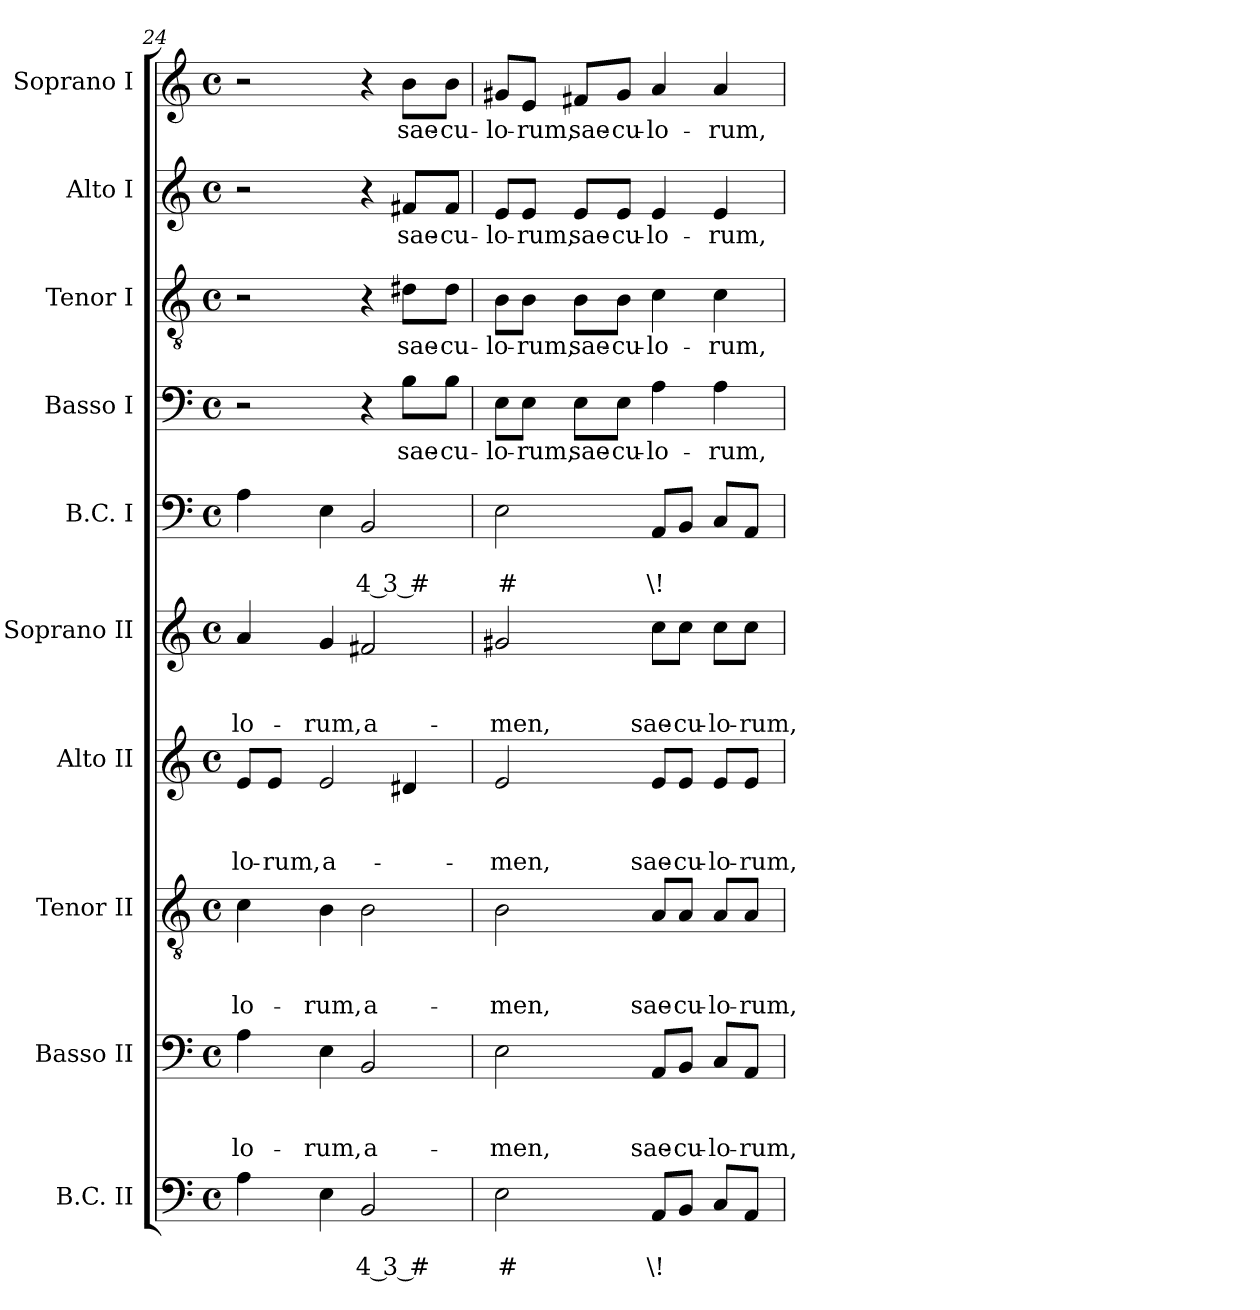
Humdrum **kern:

**kern	**text	**text	**kern	**text	**text	**text	**kern	**text	**text	**text	**kern	**text	**text	**text	**kern	**text	**text	**text	**kern	**text	**text	**kern	**text	**kern	**text	**kern	**text	**kern	**text
*part10	*part10	*part10	*part9	*part9	*part9	*part9	*part8	*part8	*part8	*part8	*part7	*part7	*part7	*part7	*part6	*part6	*part6	*part6	*part5	*part5	*part5	*part4	*part4	*part3	*part3	*part2	*part2	*part1	*part1
*staff10	*staff10	*staff10	*staff9	*staff9	*staff9	*staff9	*staff8	*staff8	*staff8	*staff8	*staff7	*staff7	*staff7	*staff7	*staff6	*staff6	*staff6	*staff6	*staff5	*staff5	*staff5	*staff4	*staff4	*staff3	*staff3	*staff2	*staff2	*staff1	*staff1
*I"B.C. II	*	*	*I"Basso II	*	*	*	*I"Tenor II	*	*	*	*I"Alto II	*	*	*	*I"Soprano II	*	*	*	*I"B.C. I	*	*	*I"Basso I	*	*I"Tenor I	*	*I"Alto I	*	*I"Soprano I	*
*I'BC2	*	*	*I'B 2	*	*	*	*I'T 2	*	*	*	*I'A 2	*	*	*	*I'S 2	*	*	*	*I'BC1	*	*	*I'B 1	*	*I'T 1	*	*I'A 1	*	*I'S 1	*
*clefF4	*	*	*clefF4	*	*	*	*clefGv2	*	*	*	*clefG2	*	*	*	*clefG2	*	*	*	*clefF4	*	*	*clefF4	*	*clefGv2	*	*clefG2	*	*clefG2	*
*k[]	*	*	*k[]	*	*	*	*k[]	*	*	*	*k[]	*	*	*	*k[]	*	*	*	*k[]	*	*	*k[]	*	*k[]	*	*k[]	*	*k[]	*
*C:	*	*	*C:	*	*	*	*C:	*	*	*	*C:	*	*	*	*C:	*	*	*	*C:	*	*	*C:	*	*C:	*	*C:	*	*C:	*
*M4/4	*	*	*M4/4	*	*	*	*M4/4	*	*	*	*M4/4	*	*	*	*M4/4	*	*	*	*M4/4	*	*	*M4/4	*	*M4/4	*	*M4/4	*	*M4/4	*
*met(c)	*	*	*met(c)	*	*	*	*met(c)	*	*	*	*met(c)	*	*	*	*met(c)	*	*	*	*met(c)	*	*	*met(c)	*	*met(c)	*	*met(c)	*	*met(c)	*
=24	=24	=24	=24	=24	=24	=24	=24	=24	=24	=24	=24	=24	=24	=24	=24	=24	=24	=24	=24	=24	=24	=24	=24	=24	=24	=24	=24	=24	=24
!	!	!	!	!	!	!LO:LY:b	!	!	!	!	!	!	!	!	!	!	!	!	!	!	!	!	!	!	!	!	!	!	!
!	!	!	!	!	!	!	!	!	!	!LO:LY:b	!	!	!	!	!	!	!	!	!	!	!	!	!	!	!	!	!	!	!
!	!	!	!	!	!	!	!	!	!	!	!	!	!	!LO:LY:b	!	!	!	!	!	!	!	!	!	!	!	!	!	!	!
!	!	!	!	!	!	!	!	!	!	!	!	!	!	!	!	!	!	!LO:LY:b	!	!	!	!	!	!	!	!	!	!	!
4A\	.	.	4A\	.	.	-lo-	4c\	.	.	-lo-	8e/L	.	.	-lo-	4a/	.	.	-lo-	4A\	.	.	2r	.	2r	.	2r	.	2r	.
!	!	!	!	!	!	!	!	!	!	!	!	!	!	!LO:LY:b	!	!	!	!	!	!	!	!	!	!	!	!	!	!	!
.	.	.	.	.	.	.	.	.	.	.	8e/J	.	.	-rum,	.	.	.	.	.	.	.	.	.	.	.	.	.	.	.
!	!	!	!	!	!	!LO:LY:b	!	!	!	!	!	!	!	!	!	!	!	!	!	!	!	!	!	!	!	!	!	!	!
!	!	!	!	!	!	!	!	!	!	!LO:LY:b	!	!	!	!	!	!	!	!	!	!	!	!	!	!	!	!	!	!	!
!	!	!	!	!	!	!	!	!	!	!	!	!	!	!LO:LY:b	!	!	!	!	!	!	!	!	!	!	!	!	!	!	!
!	!	!	!	!	!	!	!	!	!	!	!	!	!	!	!	!	!	!LO:LY:b	!	!	!	!	!	!	!	!	!	!	!
4E\	.	.	4E\	.	.	-rum,	4B\	.	.	-rum,	2e/	.	.	a-	4g/	.	.	-rum,	4E\	.	.	.	.	.	.	.	.	.	.
!	!	!LO:LY:b	!	!	!	!	!	!	!	!	!	!	!	!	!	!	!	!	!	!	!	!	!	!	!	!	!	!	!
!	!	!	!	!	!	!LO:LY:b	!	!	!	!	!	!	!	!	!	!	!	!	!	!	!	!	!	!	!	!	!	!	!
!	!	!	!	!	!	!	!	!	!	!LO:LY:b	!	!	!	!	!	!	!	!	!	!	!	!	!	!	!	!	!	!	!
!	!	!	!	!	!	!	!	!	!	!	!	!	!	!	!	!	!	!LO:LY:b	!	!	!	!	!	!	!	!	!	!	!
!	!	!	!	!	!	!	!	!	!	!	!	!	!	!	!	!	!	!	!	!	!LO:LY:b	!	!	!	!	!	!	!	!
2BB/	.	4 3 #	2BB/	.	.	a-	2B\	.	.	a-	.	.	.	.	2f#X/	.	.	a-	2BB/	.	4 3 #	4r	.	4r	.	4r	.	4r	.
!	!	!	!	!	!	!	!	!	!	!	!	!	!	!	!	!	!	!	!	!	!	!	!LO:LY:b	!	!	!	!	!	!
!	!	!	!	!	!	!	!	!	!	!	!	!	!	!	!	!	!	!	!	!	!	!	!	!	!LO:LY:b	!	!	!	!
!	!	!	!	!	!	!	!	!	!	!	!	!	!	!	!	!	!	!	!	!	!	!	!	!	!	!	!LO:LY:b	!	!
!	!	!	!	!	!	!	!	!	!	!	!	!	!	!	!	!	!	!	!	!	!	!	!	!	!	!	!	!	!LO:LY:b
.	.	.	.	.	.	.	.	.	.	.	4d#X/	.	.	.	.	.	.	.	.	.	.	8B\L	sae-	8d#X\L	sae-	8f#X/L	sae-	8b\L	sae-
!	!	!	!	!	!	!	!	!	!	!	!	!	!	!	!	!	!	!	!	!	!	!	!LO:LY:b	!	!	!	!	!	!
!	!	!	!	!	!	!	!	!	!	!	!	!	!	!	!	!	!	!	!	!	!	!	!	!	!LO:LY:b	!	!	!	!
!	!	!	!	!	!	!	!	!	!	!	!	!	!	!	!	!	!	!	!	!	!	!	!	!	!	!	!LO:LY:b	!	!
!	!	!	!	!	!	!	!	!	!	!	!	!	!	!	!	!	!	!	!	!	!	!	!	!	!	!	!	!	!LO:LY:b
.	.	.	.	.	.	.	.	.	.	.	.	.	.	.	.	.	.	.	.	.	.	8B\J	-cu-	8d#\J	-cu-	8f#/J	-cu-	8b\J	-cu-
=25	=25	=25	=25	=25	=25	=25	=25	=25	=25	=25	=25	=25	=25	=25	=25	=25	=25	=25	=25	=25	=25	=25	=25	=25	=25	=25	=25	=25	=25
!	!	!LO:LY:b	!	!	!	!	!	!	!	!	!	!	!	!	!	!	!	!	!	!	!	!	!	!	!	!	!	!	!
!	!	!	!	!	!	!LO:LY:b	!	!	!	!	!	!	!	!	!	!	!	!	!	!	!	!	!	!	!	!	!	!	!
!	!	!	!	!	!	!	!	!	!	!LO:LY:b	!	!	!	!	!	!	!	!	!	!	!	!	!	!	!	!	!	!	!
!	!	!	!	!	!	!	!	!	!	!	!	!	!	!LO:LY:b	!	!	!	!	!	!	!	!	!	!	!	!	!	!	!
!	!	!	!	!	!	!	!	!	!	!	!	!	!	!	!	!	!	!LO:LY:b	!	!	!	!	!	!	!	!	!	!	!
!	!	!	!	!	!	!	!	!	!	!	!	!	!	!	!	!	!	!	!	!	!LO:LY:b	!	!	!	!	!	!	!	!
!	!	!	!	!	!	!	!	!	!	!	!	!	!	!	!	!	!	!	!	!	!	!	!LO:LY:b	!	!	!	!	!	!
!	!	!	!	!	!	!	!	!	!	!	!	!	!	!	!	!	!	!	!	!	!	!	!	!	!LO:LY:b	!	!	!	!
!	!	!	!	!	!	!	!	!	!	!	!	!	!	!	!	!	!	!	!	!	!	!	!	!	!	!	!LO:LY:b	!	!
!	!	!	!	!	!	!	!	!	!	!	!	!	!	!	!	!	!	!	!	!	!	!	!	!	!	!	!	!	!LO:LY:b
2E\	.	#	2E\	.	.	-men,	2B\	.	.	-men,	2e/	.	.	-men,	2g#X/	.	.	-men,	2E\	.	#	8E\L	-lo-	8B\L	-lo-	8e/L	-lo-	8g#X/L	-lo-
!	!	!	!	!	!	!	!	!	!	!	!	!	!	!	!	!	!	!	!	!	!	!	!LO:LY:b	!	!	!	!	!	!
!	!	!	!	!	!	!	!	!	!	!	!	!	!	!	!	!	!	!	!	!	!	!	!	!	!LO:LY:b	!	!	!	!
!	!	!	!	!	!	!	!	!	!	!	!	!	!	!	!	!	!	!	!	!	!	!	!	!	!	!	!LO:LY:b	!	!
!	!	!	!	!	!	!	!	!	!	!	!	!	!	!	!	!	!	!	!	!	!	!	!	!	!	!	!	!	!LO:LY:b
.	.	.	.	.	.	.	.	.	.	.	.	.	.	.	.	.	.	.	.	.	.	8E\J	-rum,	8B\J	-rum,	8e/J	-rum,	8e/J	-rum,
!	!	!	!	!	!	!	!	!	!	!	!	!	!	!	!	!	!	!	!	!	!	!	!LO:LY:b	!	!	!	!	!	!
!	!	!	!	!	!	!	!	!	!	!	!	!	!	!	!	!	!	!	!	!	!	!	!	!	!LO:LY:b	!	!	!	!
!	!	!	!	!	!	!	!	!	!	!	!	!	!	!	!	!	!	!	!	!	!	!	!	!	!	!	!LO:LY:b	!	!
!	!	!	!	!	!	!	!	!	!	!	!	!	!	!	!	!	!	!	!	!	!	!	!	!	!	!	!	!	!LO:LY:b
.	.	.	.	.	.	.	.	.	.	.	.	.	.	.	.	.	.	.	.	.	.	8E\L	sae-	8B\L	sae-	8e/L	sae-	8f#X/L	sae-
!	!	!	!	!	!	!	!	!	!	!	!	!	!	!	!	!	!	!	!	!	!	!	!LO:LY:b	!	!	!	!	!	!
!	!	!	!	!	!	!	!	!	!	!	!	!	!	!	!	!	!	!	!	!	!	!	!	!	!LO:LY:b	!	!	!	!
!	!	!	!	!	!	!	!	!	!	!	!	!	!	!	!	!	!	!	!	!	!	!	!	!	!	!	!LO:LY:b	!	!
!	!	!	!	!	!	!	!	!	!	!	!	!	!	!	!	!	!	!	!	!	!	!	!	!	!	!	!	!	!LO:LY:b
.	.	.	.	.	.	.	.	.	.	.	.	.	.	.	.	.	.	.	.	.	.	8E\J	-cu-	8B\J	-cu-	8e/J	-cu-	8g#/J	-cu-
!	!	!LO:LY:b	!	!	!	!	!	!	!	!	!	!	!	!	!	!	!	!	!	!	!	!	!	!	!	!	!	!	!
!	!	!	!	!	!	!LO:LY:b	!	!	!	!	!	!	!	!	!	!	!	!	!	!	!	!	!	!	!	!	!	!	!
!	!	!	!	!	!	!	!	!	!	!LO:LY:b	!	!	!	!	!	!	!	!	!	!	!	!	!	!	!	!	!	!	!
!	!	!	!	!	!	!	!	!	!	!	!	!	!	!LO:LY:b	!	!	!	!	!	!	!	!	!	!	!	!	!	!	!
!	!	!	!	!	!	!	!	!	!	!	!	!	!	!	!	!	!	!LO:LY:b	!	!	!	!	!	!	!	!	!	!	!
!	!	!	!	!	!	!	!	!	!	!	!	!	!	!	!	!	!	!	!	!	!LO:LY:b	!	!	!	!	!	!	!	!
!	!	!	!	!	!	!	!	!	!	!	!	!	!	!	!	!	!	!	!	!	!	!	!LO:LY:b	!	!	!	!	!	!
!	!	!	!	!	!	!	!	!	!	!	!	!	!	!	!	!	!	!	!	!	!	!	!	!	!LO:LY:b	!	!	!	!
!	!	!	!	!	!	!	!	!	!	!	!	!	!	!	!	!	!	!	!	!	!	!	!	!	!	!	!LO:LY:b	!	!
!	!	!	!	!	!	!	!	!	!	!	!	!	!	!	!	!	!	!	!	!	!	!	!	!	!	!	!	!	!LO:LY:b
8AA/L	.	\!	8AA/L	.	.	sae-	8A/L	.	.	sae-	8e/L	.	.	sae-	8cc\L	.	.	sae-	8AA/L	.	\!	4A\	-lo-	4c\	-lo-	4e/	-lo-	4a/	-lo-
!	!	!	!	!	!	!LO:LY:b	!	!	!	!	!	!	!	!	!	!	!	!	!	!	!	!	!	!	!	!	!	!	!
!	!	!	!	!	!	!	!	!	!	!LO:LY:b	!	!	!	!	!	!	!	!	!	!	!	!	!	!	!	!	!	!	!
!	!	!	!	!	!	!	!	!	!	!	!	!	!	!LO:LY:b	!	!	!	!	!	!	!	!	!	!	!	!	!	!	!
!	!	!	!	!	!	!	!	!	!	!	!	!	!	!	!	!	!	!LO:LY:b	!	!	!	!	!	!	!	!	!	!	!
8BB/J	.	.	8BB/J	.	.	-cu-	8A/J	.	.	-cu-	8e/J	.	.	-cu-	8cc\J	.	.	-cu-	8BB/J	.	.	.	.	.	.	.	.	.	.
!	!	!	!	!	!	!LO:LY:b	!	!	!	!	!	!	!	!	!	!	!	!	!	!	!	!	!	!	!	!	!	!	!
!	!	!	!	!	!	!	!	!	!	!LO:LY:b	!	!	!	!	!	!	!	!	!	!	!	!	!	!	!	!	!	!	!
!	!	!	!	!	!	!	!	!	!	!	!	!	!	!LO:LY:b	!	!	!	!	!	!	!	!	!	!	!	!	!	!	!
!	!	!	!	!	!	!	!	!	!	!	!	!	!	!	!	!	!	!LO:LY:b	!	!	!	!	!	!	!	!	!	!	!
!	!	!	!	!	!	!	!	!	!	!	!	!	!	!	!	!	!	!	!	!	!	!	!LO:LY:b	!	!	!	!	!	!
!	!	!	!	!	!	!	!	!	!	!	!	!	!	!	!	!	!	!	!	!	!	!	!	!	!LO:LY:b	!	!	!	!
!	!	!	!	!	!	!	!	!	!	!	!	!	!	!	!	!	!	!	!	!	!	!	!	!	!	!	!LO:LY:b	!	!
!	!	!	!	!	!	!	!	!	!	!	!	!	!	!	!	!	!	!	!	!	!	!	!	!	!	!	!	!	!LO:LY:b
8C/L	.	.	8C/L	.	.	-lo-	8A/L	.	.	-lo-	8e/L	.	.	-lo-	8cc\L	.	.	-lo-	8C/L	.	.	4A\	-rum,	4c\	-rum,	4e/	-rum,	4a/	-rum,
!	!	!	!	!	!	!LO:LY:b	!	!	!	!	!	!	!	!	!	!	!	!	!	!	!	!	!	!	!	!	!	!	!
!	!	!	!	!	!	!	!	!	!	!LO:LY:b	!	!	!	!	!	!	!	!	!	!	!	!	!	!	!	!	!	!	!
!	!	!	!	!	!	!	!	!	!	!	!	!	!	!LO:LY:b	!	!	!	!	!	!	!	!	!	!	!	!	!	!	!
!	!	!	!	!	!	!	!	!	!	!	!	!	!	!	!	!	!	!LO:LY:b	!	!	!	!	!	!	!	!	!	!	!
8AA/J	.	.	8AA/J	.	.	-rum,	8A/J	.	.	-rum,	8e/J	.	.	-rum,	8cc\J	.	.	-rum,	8AA/J	.	.	.	.	.	.	.	.	.	.
=	=	=	=	=	=	=	=	=	=	=	=	=	=	=	=	=	=	=	=	=	=	=	=	=	=	=	=	=	=
*-	*-	*-	*-	*-	*-	*-	*-	*-	*-	*-	*-	*-	*-	*-	*-	*-	*-	*-	*-	*-	*-	*-	*-	*-	*-	*-	*-	*-	*-
